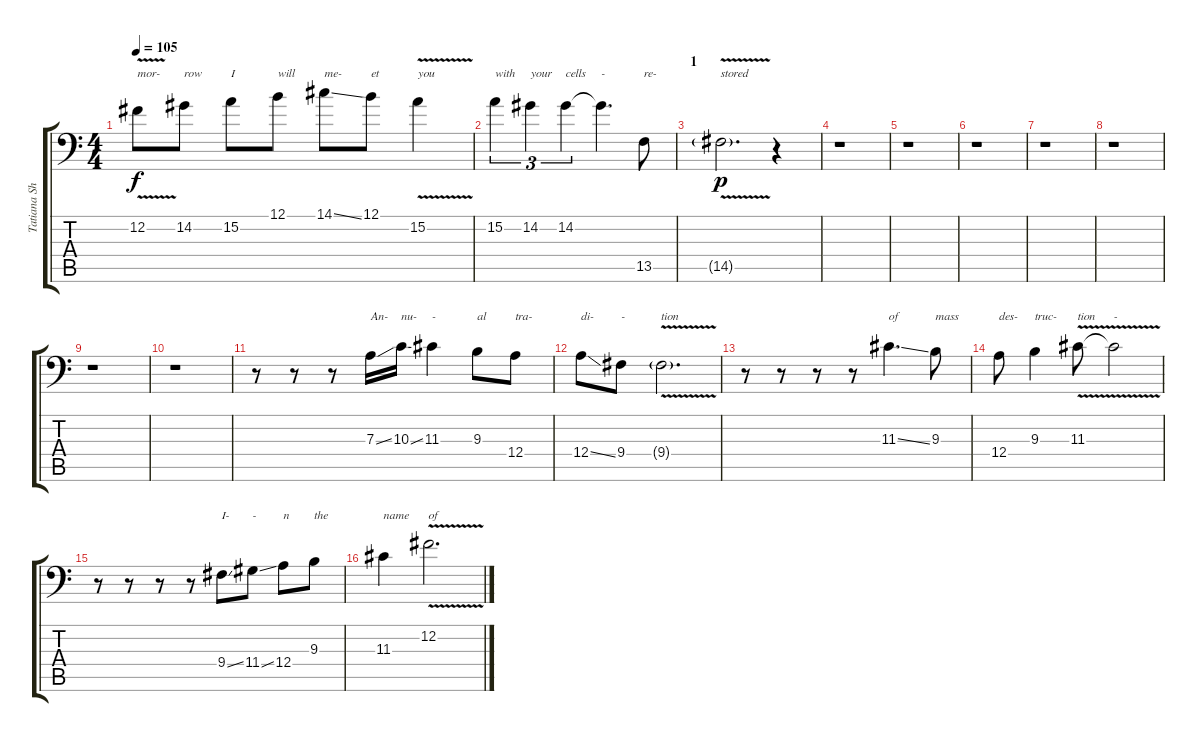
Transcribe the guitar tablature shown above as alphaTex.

\track ("Tatiana Shmailyuk" "Tatiana Sh") {instrument lead6voice}
\staff {score tabs}
\tuning (B3 Gb3 D3 A2 E2 A1) {hide}
\ts (4 4)
\tempo 105
\clef f4
\ks c
12.2{v}.8{txt "mor-" dy f} 14.2.8{txt "row"} 15.2.8{txt "I"} 12.1.8{txt "will"} 14.1{ss}.8{txt "me-"} 12.1.8{txt "et"} 15.2{v}.4{txt "you"} |
15.2.4{tu (3 2) txt "with"} 14.2.4{tu (3 2) txt "your"} 14.2.4{tu (3 2) txt "cells"} 14.2{t}.4{d txt "-"} 13.5.8{txt "re-"} |
\section ("" "1")
14.5{v g}.2{d txt "stored" dy p} r.4 |
r.1 |
r.1 |
r.1 |
r.1 |
r.1 |
r.1 |
r.1 |
r.8 r.8 r.8 7.3{ss}.16{txt "An-"} 10.3{ss}.16{txt "nu-"} 11.3.4{txt "-"} 9.3.8{txt "al"} 12.4.8{txt "tra-"} |
12.4{ss}.8{txt "di-"} 9.4.8{txt "-"} 9.4{v g}.2{d txt "tion"} |
r.8 r.8 r.8 r.8 11.3{ss}.4{d txt "of"} 9.3.8{txt "mass"} |
12.4.8{txt "des-"} 9.3.4{txt "truc-"} 11.3{v}.8{txt "tion"} 11.3{v t}.2{txt "-"} |
r.8 r.8 r.8 r.8 9.4{ss}.8{txt "I-"} 11.4{ss}.8{txt "-"} 12.4.8{txt "n"} 9.3.8{txt "the"} |
11.3.4{txt "name"} 12.2{v}.2{d txt "of"}
